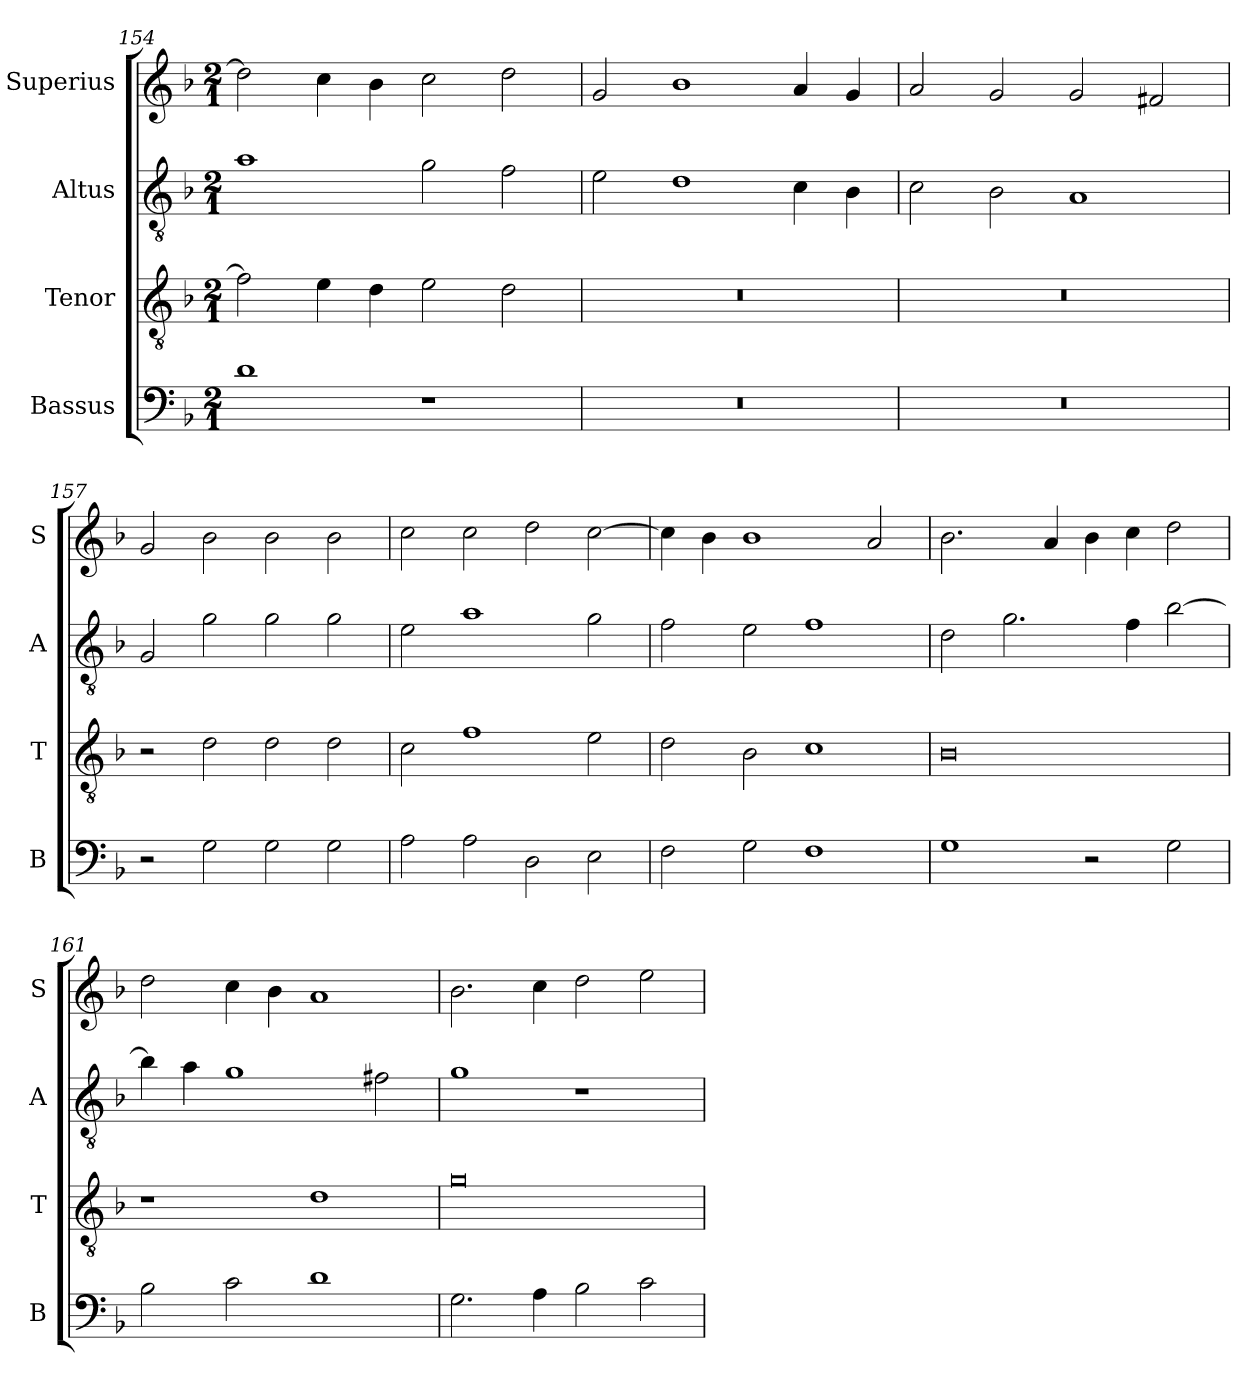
**kern	**kern	**kern	**kern
*part4	*part3	*part2	*part1
*staff4	*staff3	*staff2	*staff1
*I"Bassus	*I"Tenor	*I"Altus	*I"Superius
*I'B	*I'T	*I'A	*I'S
*clefF4	*clefGv2	*clefGv2	*clefG2
*k[b-]	*k[b-]	*k[b-]	*k[b-]
*F:	*F:	*F:	*F:
*M2/1	*M2/1	*M2/1	*M2/1
=154	=154	=154	=154
1d	2f]	1a	2dd]
.	4e	.	4cc
.	4d	.	4b-
1r	2e	2g	2cc
.	2d	2f	2dd
=155	=155	=155	=155
0r	0r	2e	2g
.	.	1d	1b-
.	.	4c	4a
.	.	4B-	4g
=156	=156	=156	=156
0r	0r	2c	2a
.	.	2B-	2g
.	.	1A	2g
.	.	.	2f#X
=157	=157	=157	=157
2r	2r	2G	2g
2G	2d	2g	2b-
2G	2d	2g	2b-
2G	2d	2g	2b-
=158	=158	=158	=158
2A	2c	2e	2cc
2A	1f	1a	2cc
2D	.	.	2dd
2E	2e	2g	[2cc
=159	=159	=159	=159
2F	2d	2f	4cc]
.	.	.	4b-
2G	2B-	2e	1b-
1F	1c	1f	.
.	.	.	2a
=160	=160	=160	=160
1G	0B-	2d	2.b-
.	.	2.g	.
.	.	.	4a
2r	.	.	4b-
.	.	4f	4cc
2G	.	[2b-	2dd
=161	=161	=161	=161
2B-	1r	4b-]	2dd
.	.	4a	.
2c	.	1g	4cc
.	.	.	4b-
1d	1d	.	1a
.	.	2f#X	.
=162	=162	=162	=162
2.G	0g	1g	2.b-
4A	.	.	4cc
2B-	.	1r	2dd
2c	.	.	2ee
=	=	=	=
*-	*-	*-	*-
